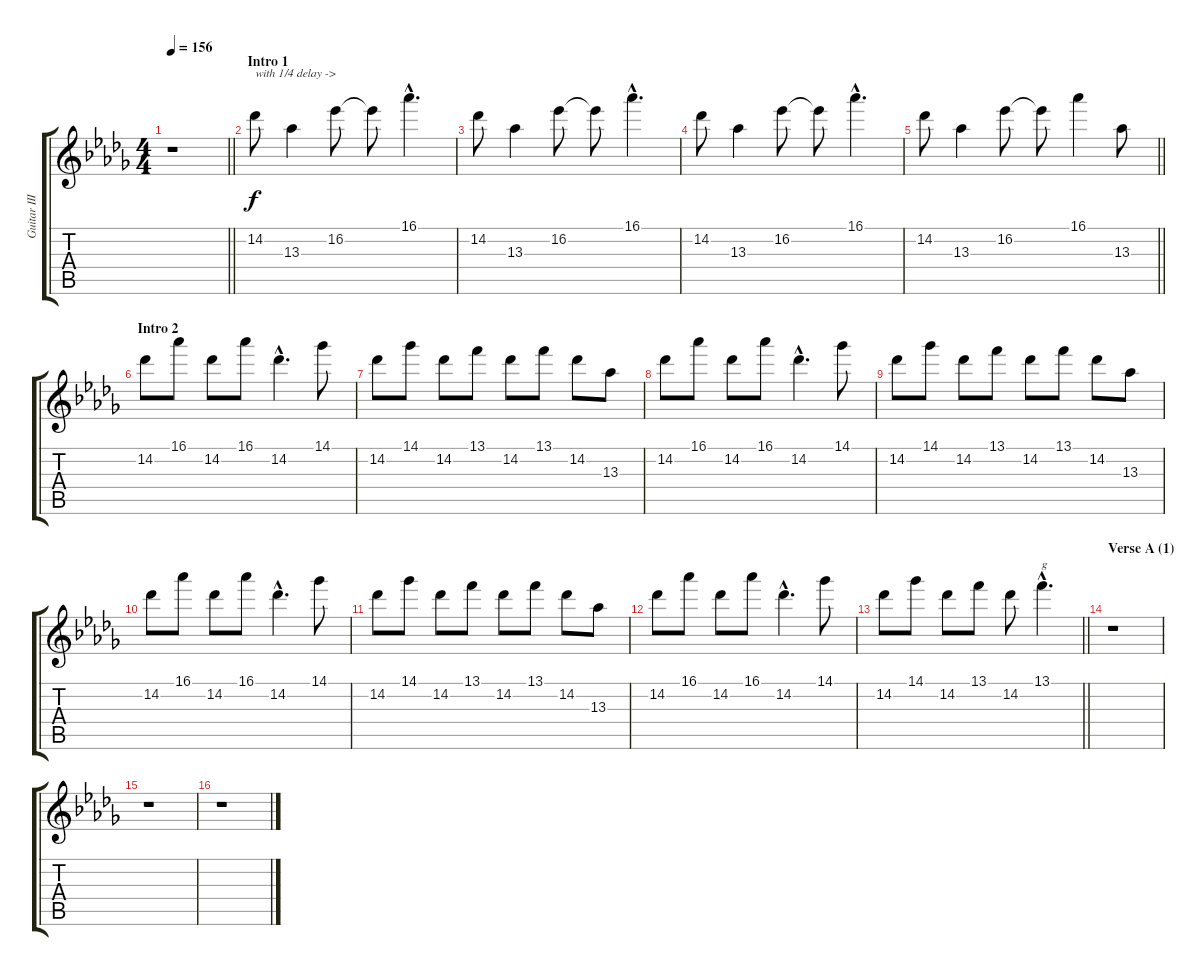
\track ("Guitar III" "Guitar III") {instrument electricguitarjazz}
\staff {score tabs}
\tuning (E4 B3 G3 D3 A2 E2) {hide}
\ts (4 4)
\tempo 156
\clef g2
\barLineRight lightlight
\ks db
r.1{dy f instrument electricguitarjazz} |
\section ("" "Intro 1")
14.2.8{txt "with 1/4 delay ->"} 13.3.4 16.2.8 16.2{t}.8 16.1{hac}.4{d} |
14.2.8 13.3.4 16.2.8 16.2{t}.8 16.1{hac}.4{d} |
14.2.8 13.3.4 16.2.8 16.2{t}.8 16.1{hac}.4{d} |
\barLineRight lightlight
14.2.8 13.3.4 16.2.8 16.2{t}.8 16.1.4 13.3.8 |
\section ("" "Intro 2")
14.2.8 16.1.8 14.2.8 16.1.8 14.2{hac}.4{d} 14.1.8 |
14.2.8 14.1.8 14.2.8 13.1.8 14.2.8 13.1.8 14.2.8 13.3.8 |
14.2.8 16.1.8 14.2.8 16.1.8 14.2{hac}.4{d} 14.1.8 |
14.2.8 14.1.8 14.2.8 13.1.8 14.2.8 13.1.8 14.2.8 13.3.8 |
14.2.8 16.1.8 14.2.8 16.1.8 14.2{hac}.4{d} 14.1.8 |
14.2.8 14.1.8 14.2.8 13.1.8 14.2.8 13.1.8 14.2.8 13.3.8 |
14.2.8 16.1.8 14.2.8 16.1.8 14.2{hac}.4{d} 14.1.8 |
\barLineRight lightlight
14.2.8 14.1.8 14.2.8 13.1.8 14.2.8 13.1{hac}.4{d txt "g"} |
\section ("" "Verse A (1)")
r.1 |
r.1 |
r.1
